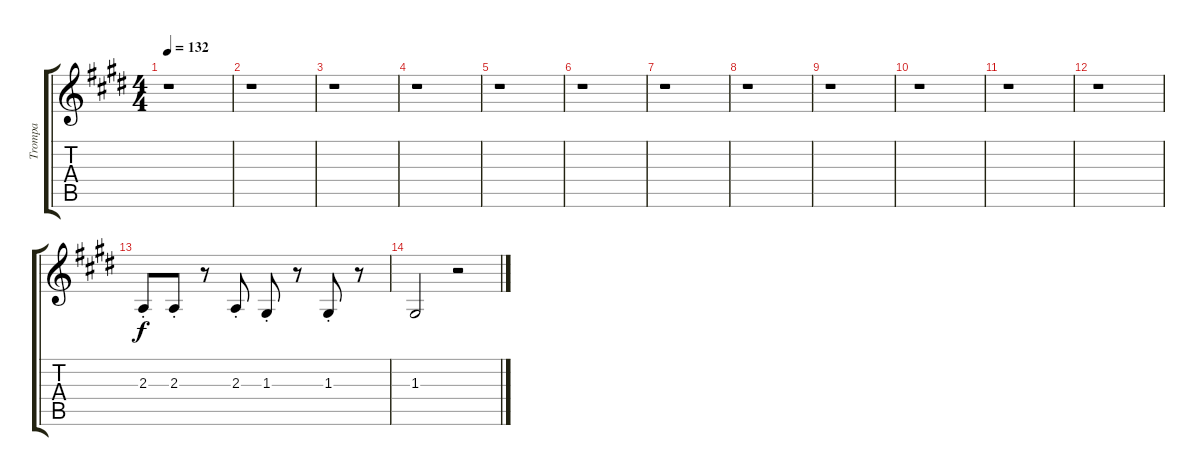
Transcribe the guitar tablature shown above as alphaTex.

\track ("Trompa" "Trompa") {instrument frenchhorn}
\staff {score tabs}
\tuning (E4 B3 G3 D3 A2 E2) {hide}
\ts (4 4)
\tempo 132
\clef g2
\ks c#minor
r.1{dy f} |
r.1 |
r.1 |
r.1 |
r.1 |
r.1 |
r.1 |
r.1 |
r.1 |
r.1 |
r.1 |
r.1 |
2.3{st}.8 2.3{st}.8 r.8 2.3{st}.8 1.3{st}.8 r.8 1.3{st}.8 r.8 |
1.3.2 r.2
